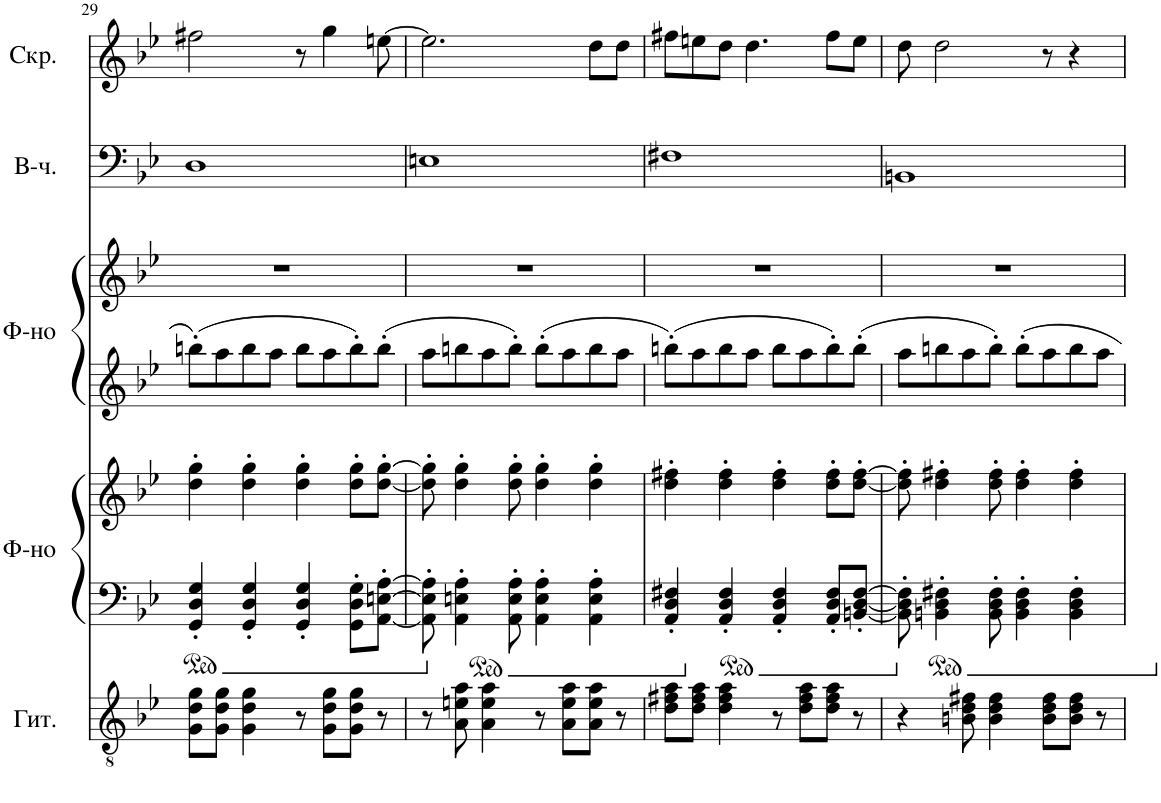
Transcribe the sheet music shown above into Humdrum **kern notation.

**kern	**kern	**kern	**kern	**kern	**kern	**kern
*part5	*part4	*part4	*part3	*part3	*part2	*part1
*staff7	*staff6	*staff5	*staff4	*staff3	*staff2	*staff1
*I"Акустическая гитара	*I"Фортепиано	*	*I"Фортепиано	*	*I"Виолончель	*I"Скрипка
!!LO:PB:g=z
*clefGv2	*clefF4	*clefG2	*clefG2	*clefG2	*clefF4	*clefG2
*k[b-e-]	*k[b-e-]	*k[b-e-]	*k[b-e-]	*k[b-e-]	*k[b-e-]	*k[b-e-]
*M4/4	*M4/4	*M4/4	*M4/4	*M4/4	*M4/4	*M4/4
=29	=29	=29	=29	=29	=29	=29
8G\ 8d\ 8g\L	4GG/' 4D/' 4G/'	4dd\' 4gg\'	8bbn'\L	1r	1D	2ff#X\
8G\ 8d\ 8g\J	.	.	8aa\	.	.	.
4G\ 4d\ 4g\	4GG/' 4D/' 4G/'	4dd\' 4gg\'	8bb\	.	.	.
.	.	.	8aa\J	.	.	.
8r	4GG/' 4D/' 4G/'	4dd\' 4gg\'	8bb\L	.	.	8r
8G\ 8d\ 8g\L	.	.	8aa\	.	.	4gg\
8G\ 8d\ 8g\J	8GG\' 8D\' 8G\'L	8dd\' 8gg\'L	8bb'\	.	.	.
8r	[8AA\' [8En\' [8A\'J	[8dd\' [8gg\'J	8bb'\J	.	.	[8een\
=30	=30	=30	=30	=30	=30	=30
8r	8AA\]' 8E\]' 8A\]'	8dd\]' 8gg\]'	8aa\L	1r	1En	2.ee\]
8A\ 8en\ 8a\	4AA\' 4En\' 4A\'	4dd\' 4gg\'	8bbn\	.	.	.
4A\ 4e\ 4a\	.	.	8aa\	.	.	.
.	8AA\' 8E\' 8A\'	8dd\' 8gg\'	8bb'\J	.	.	.
8r	4AA\' 4E\' 4A\'	4dd\' 4gg\'	8bb'\L	.	.	.
8A\ 8e\ 8a\L	.	.	8aa\	.	.	.
8A\ 8e\ 8a\J	4AA\' 4E\' 4A\'	4dd\' 4gg\'	8bb\	.	.	8dd\L
8r	.	.	8aa\J	.	.	8dd\J
=31	=31	=31	=31	=31	=31	=31
8d\ 8f#X\ 8a\L	4AA/' 4D/' 4F#X/'	4dd\' 4ff#X\'	8bbn'\L	1r	1F#X	8ff#X\L
8d\ 8f#\ 8a\J	.	.	8aa\	.	.	8een\
4d\ 4f#\ 4a\	4AA/' 4D/' 4F#/'	4dd\' 4ff#\'	8bb\	.	.	8dd\J
.	.	.	8aa\J	.	.	4.dd\
8r	4AA/' 4D/' 4F#/'	4dd\' 4ff#\'	8bb\L	.	.	.
8d\ 8f#\ 8a\L	.	.	8aa\	.	.	.
8d\ 8f#\ 8a\J	8AA/' 8D/' 8F#/'L	8dd\' 8ff#\'L	8bb'\	.	.	8ff#\L
8r	[8BBn/' [8D/' [8F#/'J	[8dd\' [8ff#\'J	8bb'\J	.	.	8ee\J
=32	=32	=32	=32	=32	=32	=32
4r	8BB\]' 8D\]' 8F#\]'	8dd\]' 8ff#\]'	8aa\L	1r	1BBn	8dd\
.	4BBn\' 4D\' 4F#X\'	4dd\' 4ff#X\'	8bbn\	.	.	2dd\
8Bn\ 8d\ 8f#X\	.	.	8aa\	.	.	.
4B\ 4d\ 4f#\	8BB\' 8D\' 8F#\'	8dd\' 8ff#\'	8bb'\J	.	.	.
.	4BB\' 4D\' 4F#\'	4dd\' 4ff#\'	8bb'\L	.	.	.
8B\ 8d\ 8f#\L	.	.	8aa\	.	.	8r
8B\ 8d\ 8f#\J	4BB\' 4D\' 4F#\'	4dd\' 4ff#\'	8bb\	.	.	4r
8r	.	.	8aa\J	.	.	.
=	=	=	=	=	=	=
*-	*-	*-	*-	*-	*-	*-
